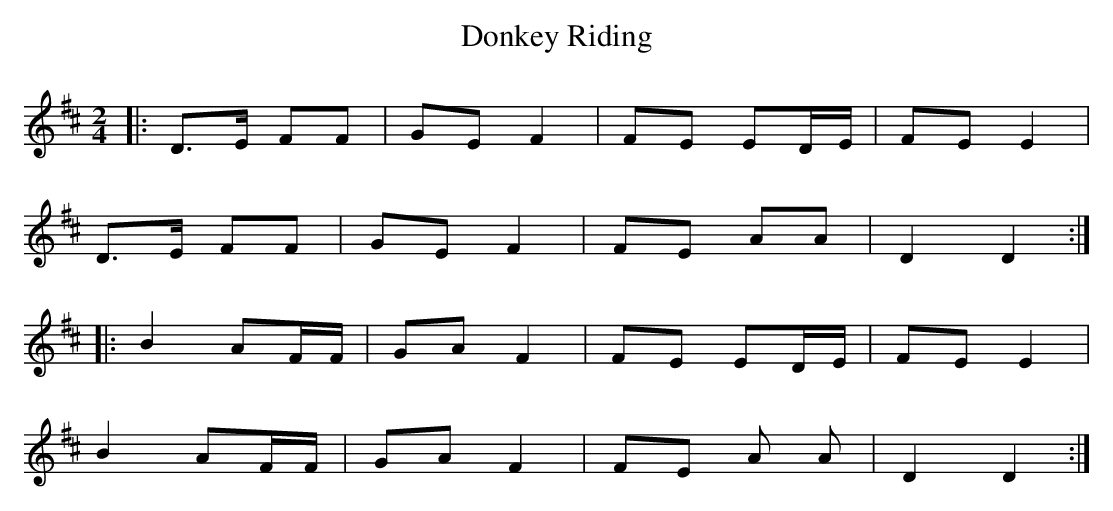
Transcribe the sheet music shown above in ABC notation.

X:1
T:Donkey Riding
M:2/4
L:1/16
K:D
|:D3E F2F2|G2E2 F4|F2E2 E2DE|F2E2 E4|
D3E F2F2|G2E2 F4|F2E2 A2A2|D4D4:|
|:B4A2FF|G2A2 F4|F2E2 E2DE|F2E2 E4|
B4A2FF|G2A2 F4|F2E2 A2 A2|D4D4:|
